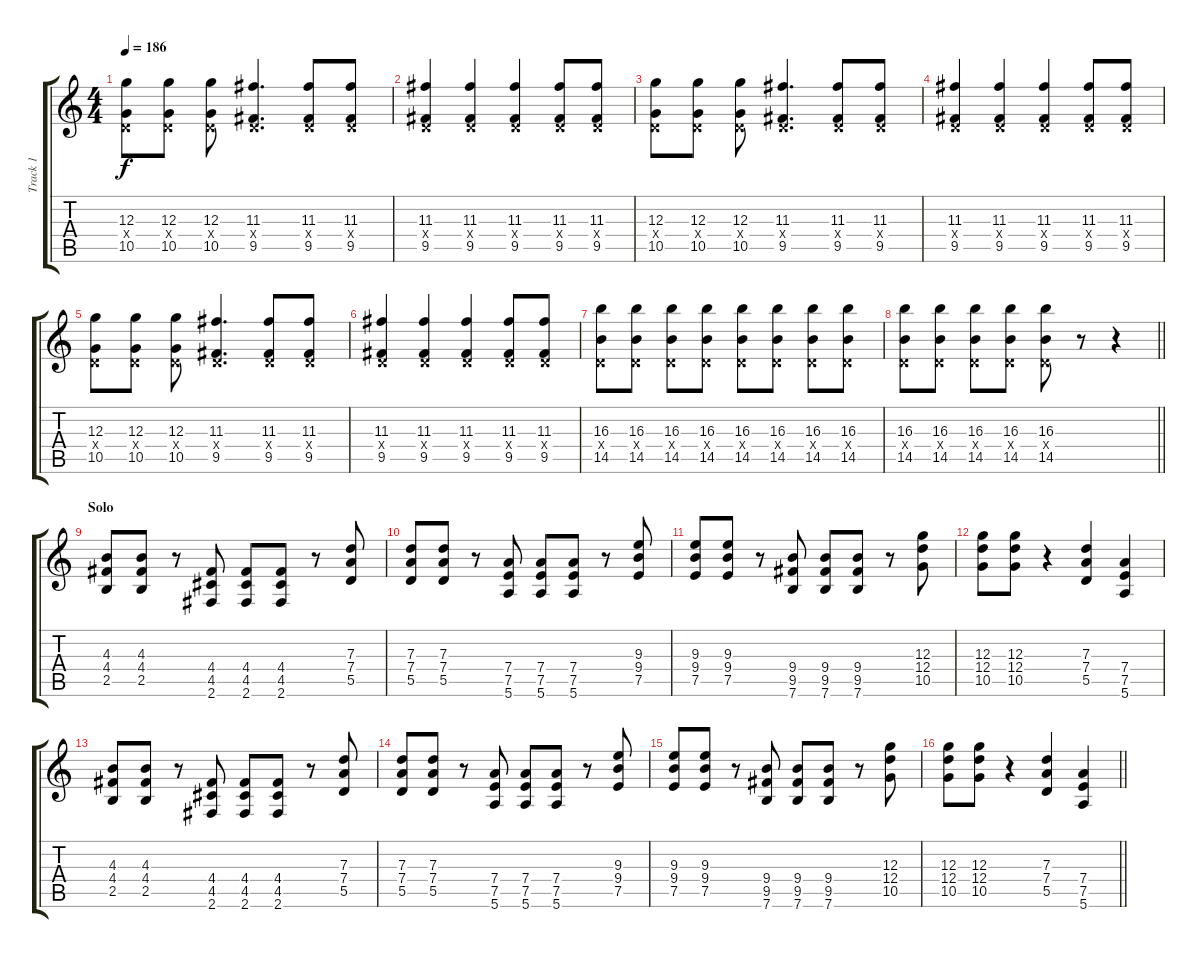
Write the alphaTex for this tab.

\track ("Track 1" "Track 1") {instrument electricguitarclean}
\staff {score tabs}
\tuning (E4 B3 G3 D3 A2 E2) {hide}
\ts (4 4)
\tempo 186
\clef g2
\ks c
(12.3 0.4{x} 10.5).8{dy f} (12.3 0.4{x} 10.5).8 (12.3 0.4{x} 10.5).8 (11.3 0.4{x} 9.5).4{d} (11.3 0.4{x} 9.5).8 (11.3 0.4{x} 9.5).8 |
(11.3 0.4{x} 9.5).4 (11.3 0.4{x} 9.5).4 (11.3 0.4{x} 9.5).4 (11.3 0.4{x} 9.5).8 (11.3 0.4{x} 9.5).8 |
(12.3 0.4{x} 10.5).8 (12.3 0.4{x} 10.5).8 (12.3 0.4{x} 10.5).8 (11.3 0.4{x} 9.5).4{d} (11.3 0.4{x} 9.5).8 (11.3 0.4{x} 9.5).8 |
(11.3 0.4{x} 9.5).4 (11.3 0.4{x} 9.5).4 (11.3 0.4{x} 9.5).4 (11.3 0.4{x} 9.5).8 (11.3 0.4{x} 9.5).8 |
(12.3 0.4{x} 10.5).8 (12.3 0.4{x} 10.5).8 (12.3 0.4{x} 10.5).8 (11.3 0.4{x} 9.5).4{d} (11.3 0.4{x} 9.5).8 (11.3 0.4{x} 9.5).8 |
(11.3 0.4{x} 9.5).4 (11.3 0.4{x} 9.5).4 (11.3 0.4{x} 9.5).4 (11.3 0.4{x} 9.5).8 (11.3 0.4{x} 9.5).8 |
(16.3 0.4{x} 14.5).8 (16.3 0.4{x} 14.5).8 (16.3 0.4{x} 14.5).8 (16.3 0.4{x} 14.5).8 (16.3 0.4{x} 14.5).8 (16.3 0.4{x} 14.5).8 (16.3 0.4{x} 14.5).8 (16.3 0.4{x} 14.5).8 |
\barLineRight lightlight
(16.3 0.4{x} 14.5).8 (16.3 0.4{x} 14.5).8 (16.3 0.4{x} 14.5).8 (16.3 0.4{x} 14.5).8 (16.3 0.4{x} 14.5).8 r.8 r.4 |
\section ("" "Solo")
(4.3 4.4 2.5).8{instrument overdrivenguitar} (4.3 4.4 2.5).8 r.8 (4.4 4.5 2.6).8 (4.4 4.5 2.6).8 (4.4 4.5 2.6).8 r.8 (7.3 7.4 5.5).8 |
(7.3 7.4 5.5).8 (7.3 7.4 5.5).8 r.8 (7.4 7.5 5.6).8 (7.4 7.5 5.6).8 (7.4 7.5 5.6).8 r.8 (9.3 9.4 7.5).8 |
(9.3 9.4 7.5).8 (9.3 9.4 7.5).8 r.8 (9.4 9.5 7.6).8 (9.4 9.5 7.6).8 (9.4 9.5 7.6).8 r.8 (12.3 12.4 10.5).8 |
(12.3 12.4 10.5).8 (12.3 12.4 10.5).8 r.4 (7.3 7.4 5.5).4 (7.4 7.5 5.6).4 |
(4.3 4.4 2.5).8 (4.3 4.4 2.5).8 r.8 (4.4 4.5 2.6).8 (4.4 4.5 2.6).8 (4.4 4.5 2.6).8 r.8 (7.3 7.4 5.5).8 |
(7.3 7.4 5.5).8 (7.3 7.4 5.5).8 r.8 (7.4 7.5 5.6).8 (7.4 7.5 5.6).8 (7.4 7.5 5.6).8 r.8 (9.3 9.4 7.5).8 |
(9.3 9.4 7.5).8 (9.3 9.4 7.5).8 r.8 (9.4 9.5 7.6).8 (9.4 9.5 7.6).8 (9.4 9.5 7.6).8 r.8 (12.3 12.4 10.5).8 |
\barLineRight lightlight
(12.3 12.4 10.5).8 (12.3 12.4 10.5).8 r.4 (7.3 7.4 5.5).4 (7.4 7.5 5.6).4
